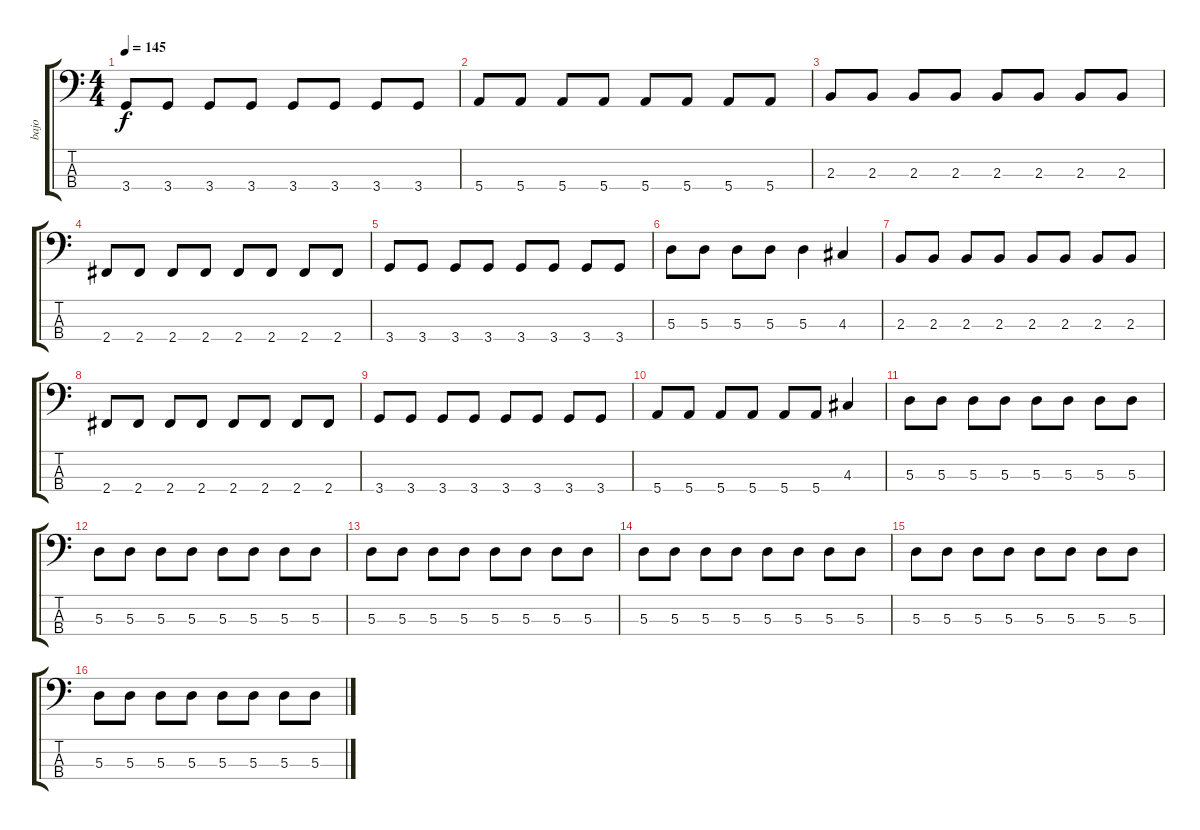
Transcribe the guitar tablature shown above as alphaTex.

\track ("bajo" "bajo") {instrument electricbasspick}
\staff {score tabs}
\tuning (G2 D2 A1 E1) {hide}
\ts (4 4)
\tempo 145
\clef f4
\ks c
3.4.8{dy f} 3.4.8 3.4.8 3.4.8 3.4.8 3.4.8 3.4.8 3.4.8 |
5.4.8 5.4.8 5.4.8 5.4.8 5.4.8 5.4.8 5.4.8 5.4.8 |
2.3.8 2.3.8 2.3.8 2.3.8 2.3.8 2.3.8 2.3.8 2.3.8 |
2.4.8 2.4.8 2.4.8 2.4.8 2.4.8 2.4.8 2.4.8 2.4.8 |
3.4.8 3.4.8 3.4.8 3.4.8 3.4.8 3.4.8 3.4.8 3.4.8 |
5.3.8 5.3.8 5.3.8 5.3.8 5.3.4 4.3.4 |
2.3.8 2.3.8 2.3.8 2.3.8 2.3.8 2.3.8 2.3.8 2.3.8 |
2.4.8 2.4.8 2.4.8 2.4.8 2.4.8 2.4.8 2.4.8 2.4.8 |
3.4.8 3.4.8 3.4.8 3.4.8 3.4.8 3.4.8 3.4.8 3.4.8 |
5.4.8 5.4.8 5.4.8 5.4.8 5.4.8 5.4.8 4.3.4 |
5.3.8 5.3.8 5.3.8 5.3.8 5.3.8 5.3.8 5.3.8 5.3.8 |
5.3.8 5.3.8 5.3.8 5.3.8 5.3.8 5.3.8 5.3.8 5.3.8 |
5.3.8 5.3.8 5.3.8 5.3.8 5.3.8 5.3.8 5.3.8 5.3.8 |
5.3.8 5.3.8 5.3.8 5.3.8 5.3.8 5.3.8 5.3.8 5.3.8 |
5.3.8 5.3.8 5.3.8 5.3.8 5.3.8 5.3.8 5.3.8 5.3.8 |
5.3.8 5.3.8 5.3.8 5.3.8 5.3.8 5.3.8 5.3.8 5.3.8
